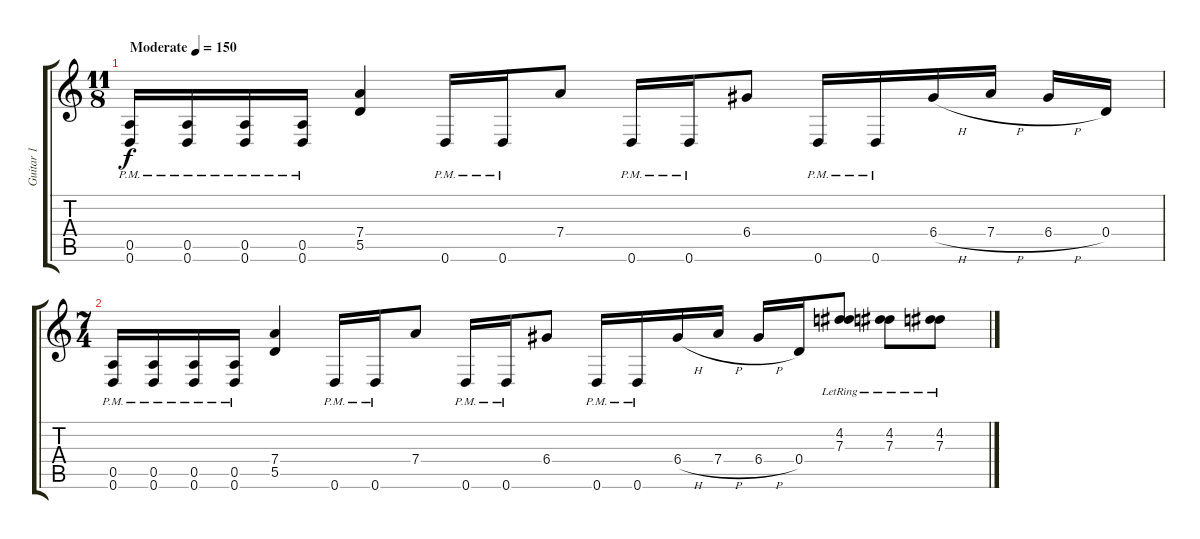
\track ("Guitar 1" "Guitar 1") {instrument distortionguitar}
\staff {score tabs}
\tuning (E4 B3 G3 D3 A2 D2) {hide}
\ts (11 8)
\tempo (150 "Moderate")
\clef g2
\ks c
(0.5{pm} 0.6{pm}).16{dy f instrument distortionguitar} (0.5{pm} 0.6{pm}).16 (0.5{pm} 0.6{pm}).16 (0.5{pm} 0.6{pm}).16 (7.4 5.5).4 0.6{pm}.16 0.6{pm}.16 7.4.8 0.6{pm}.16 0.6{pm}.16 6.4.8 0.6{pm}.16 0.6{pm}.16 6.4{h}.16 7.4{h}.16 6.4{h}.16 0.4.16 |
\ts (7 4)
(0.5{pm} 0.6{pm}).16 (0.5{pm} 0.6{pm}).16 (0.5{pm} 0.6{pm}).16 (0.5{pm} 0.6{pm}).16 (7.4 5.5).4 0.6{pm}.16 0.6{pm}.16 7.4.8 0.6{pm}.16 0.6{pm}.16 6.4.8 0.6{pm}.16 0.6{pm}.16 6.4{h}.16 7.4{h}.16 6.4{h}.16 0.4.16 (4.2{lr} 7.3{lr}).8 (4.2{lr} 7.3{lr}).8 (4.2{lr} 7.3{lr}).8
